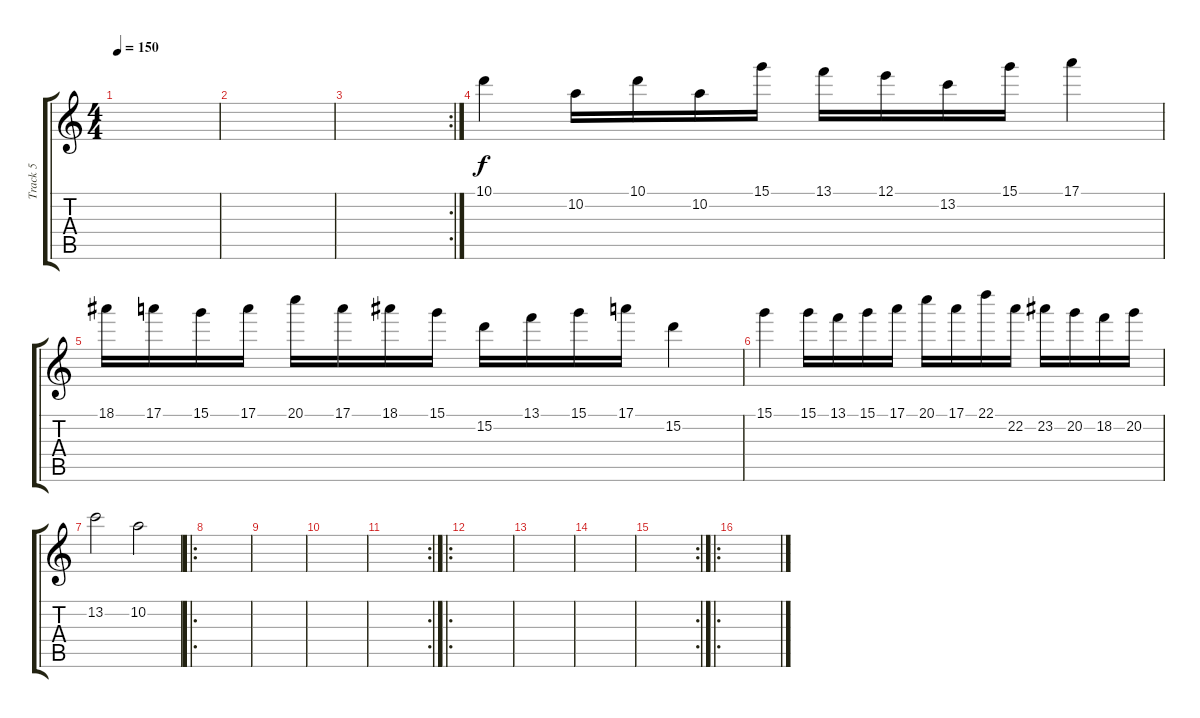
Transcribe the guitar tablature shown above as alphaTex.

\track ("Track 5" "Track 5") {instrument distortionguitar}
\staff {score tabs}
\tuning (E4 B3 G3 D3 A2 E2) {hide}
\ts (4 4)
\tempo 150
\clef g2
\ks c
|
|
\rc 2
|
10.1.4 10.2.16 10.1.16 10.2.16 15.1.16 13.1.16 12.1.16 13.2.16 15.1.16 17.1.4 |
18.1.16 17.1.16 15.1.16 17.1.16 20.1.16 17.1.16 18.1.16 15.1.16 15.2.16 13.1.16 15.1.16 17.1.16 15.2.4 |
15.1.4 15.1.16 13.1.16 15.1.16 17.1.16 20.1.16 17.1.16 22.1.16 22.2.16 23.2.16 20.2.16 18.2.16 20.2.16 |
13.2.2 10.2.2 |
\ro
|
|
|
\rc 2
|
\ro
|
|
|
\rc 2
|
\ro
